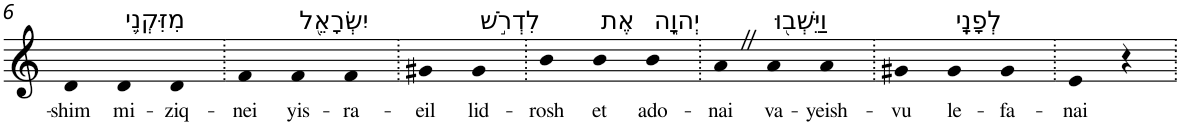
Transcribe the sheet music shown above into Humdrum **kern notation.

**kern	**text
*part1	*part1
*staff1	*staff1
*I"Piano	*
*I'Pno	*
!!LO:PB:g=z
*clefG2	*
*k[]	*
=6	=6
!	!LO:LY:b
4d	-shim
!LO:TX:a:t=מִזִּקְנֵ֥י	!
!	!LO:LY:b
4d	mi-
!	!LO:LY:b
4d	-ziq-
=7.	=7.
!	!LO:LY:b
4f	-nei
!LO:TX:a:t=יִשְׂרָאֵ֖ל	!
!	!LO:LY:b
4f	yis-
!	!LO:LY:b
4f	-ra-
=8.	=8.
!	!LO:LY:b
4g#X	-eil
!LO:TX:a:t=לִדְרֹ֣שׁ	!
!	!LO:LY:b
4g#	lid-
=9.	=9.
!	!LO:LY:b
4b	-rosh
!LO:TX:a:t=אֶת	!
!	!LO:LY:b
4b	et
!LO:TX:a:t=יְהוָ֑ה	!
!	!LO:LY:b
4b	ado-
=10.	=10.
!	!LO:LY:b
4aZ	-nai
!LO:TX:a:t=וַיֵּשְׁב֖וּ	!
!	!LO:LY:b
4a	va-
!	!LO:LY:b
4a	-yeish-
=11.	=11.
!	!LO:LY:b
4g#X	-vu
!LO:TX:a:t=לְפָנָֽי	!
!	!LO:LY:b
4g#	le-
!	!LO:LY:b
4g#	-fa-
=12.	=12.
!	!LO:LY:b
4e	-nai
4r	.
=.	=.
*-	*-
